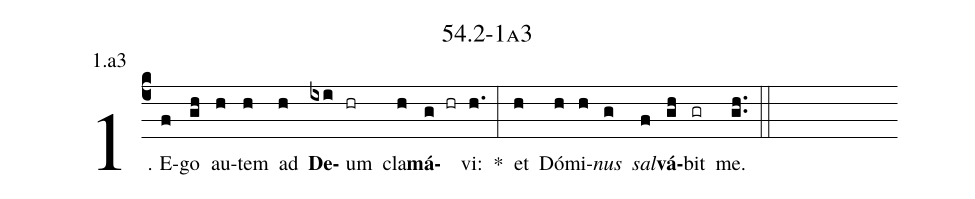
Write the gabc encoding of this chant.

name: 54.2-1a3;
annotation: 1.a3;
%%
(c4)1. E(f)go(gh) au(h)tem(h) ad(h) <b>De</b>(ixi)um(hr) cla(h)<b>má</b>(g hr)vi:(h.) *(:) et(h) Dó(h)mi(h)<i>nus</i>(g) <i>sal</i>(f)<b>vá</b>(gh)bit(gr) me.(gh..) (::)


%E(h) u(h) o(g) u(f) a(gh) e.(gh..) (::)
